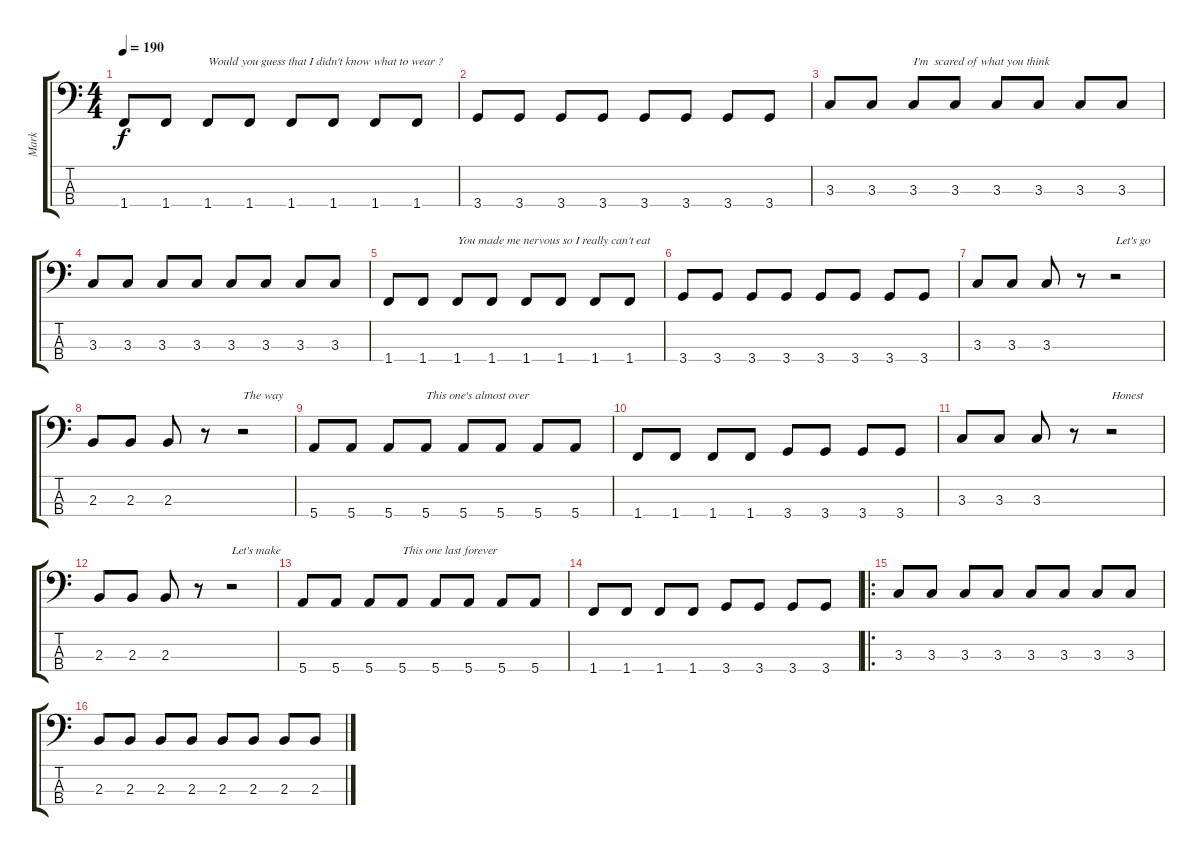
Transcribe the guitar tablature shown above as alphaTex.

\track ("Mark" "Mark") {instrument electricbasspick}
\staff {score tabs}
\tuning (G2 D2 A1 E1) {hide}
\ts (4 4)
\tempo 190
\clef f4
\ks c
1.4.8{dy f} 1.4.8 1.4.8{txt "Would you guess that I didn't know what to wear ?"} 1.4.8 1.4.8 1.4.8 1.4.8 1.4.8 |
3.4.8 3.4.8 3.4.8 3.4.8 3.4.8 3.4.8 3.4.8 3.4.8 |
3.3.8 3.3.8 3.3.8{txt "I'm  scared of what you think"} 3.3.8 3.3.8 3.3.8 3.3.8 3.3.8 |
3.3.8 3.3.8 3.3.8 3.3.8 3.3.8 3.3.8 3.3.8 3.3.8 |
1.4.8 1.4.8 1.4.8{txt "You made me nervous so I really can't eat"} 1.4.8 1.4.8 1.4.8 1.4.8 1.4.8 |
3.4.8 3.4.8 3.4.8 3.4.8 3.4.8 3.4.8 3.4.8 3.4.8 |
3.3.8 3.3.8 3.3.8 r.8 r.2{txt "Let's go"} |
2.3.8 2.3.8 2.3.8 r.8 r.2{txt "The way"} |
5.4.8 5.4.8 5.4.8 5.4.8{txt "This one's almost over"} 5.4.8 5.4.8 5.4.8 5.4.8 |
1.4.8 1.4.8 1.4.8 1.4.8 3.4.8 3.4.8 3.4.8 3.4.8 |
3.3.8 3.3.8 3.3.8 r.8 r.2{txt "Honest"} |
2.3.8 2.3.8 2.3.8 r.8 r.2{txt "Let's make"} |
5.4.8 5.4.8 5.4.8 5.4.8{txt "This one last forever"} 5.4.8 5.4.8 5.4.8 5.4.8 |
1.4.8 1.4.8 1.4.8 1.4.8 3.4.8 3.4.8 3.4.8 3.4.8 |
\ro
3.3.8 3.3.8 3.3.8 3.3.8 3.3.8 3.3.8 3.3.8 3.3.8 |
2.3.8 2.3.8 2.3.8 2.3.8 2.3.8 2.3.8 2.3.8 2.3.8
